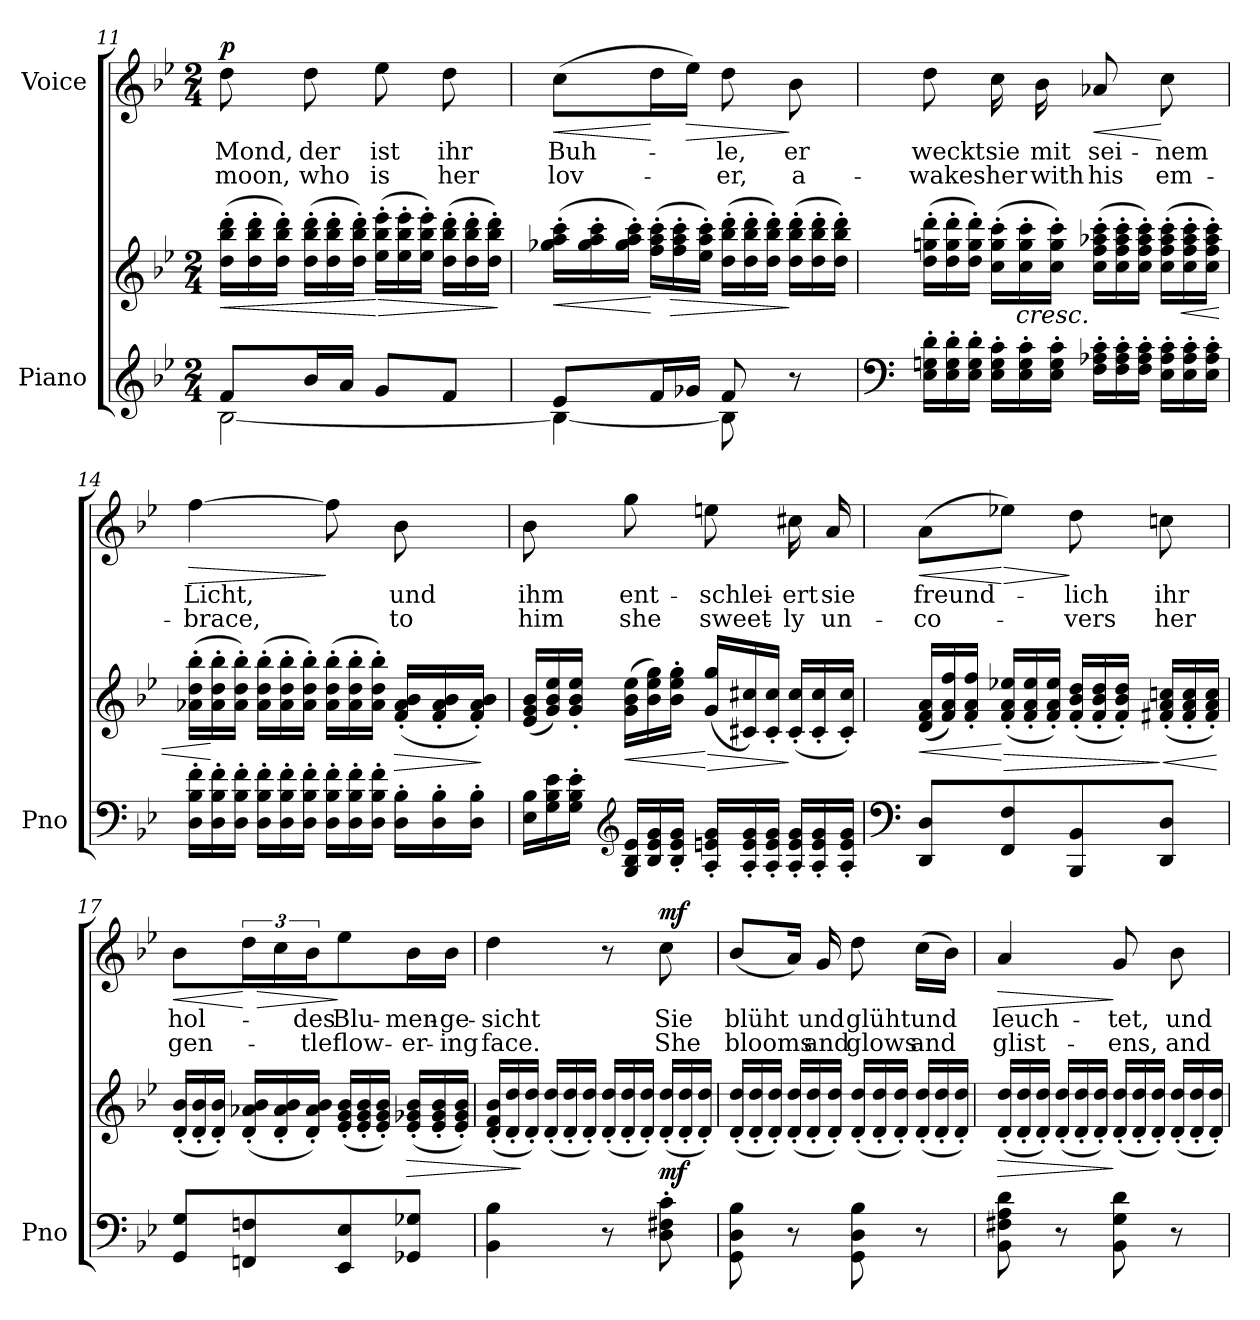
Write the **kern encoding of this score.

**kern	**kern	**dynam	**kern	**text	**text	**dynam
*part2	*part2	*part2	*part1	*part1	*part1	*part1
*staff3	*staff2	*staff2/3	*staff1	*staff1	*staff1	*staff1
*I"Piano	*	*	*I"Voice	*	*	*
*I'Pno	*	*	*	*	*	*
!!LO:LB:g=z
*clefG2	*clefG2	*	*clefG2	*	*	*
*k[b-e-]	*k[b-e-]	*	*k[b-e-]	*	*	*
*M2/4	*M2/4	*	*M2/4	*	*	*
=11	=11	=11	=11	=11	=11	=11
*^	*	*	*	*	*	*
*	*	*Xtuplet	*	*	*	*	*
!	!	!	!LO:HP:b	!	!LO:LY:b	!LO:LY:b	!LO:DY:a
8f/L	[2B-\	(24dd\' 24bb-\' 24ddd\'LL	<	8dd\	Mond,	moon,	p
.	.	24dd\' 24bb-\' 24ddd\'	.	.	.	.	.
.	.	24dd\' 24bb-\' 24ddd\'JJ)	.	.	.	.	.
!	!	!	!	!	!LO:LY:b	!LO:LY:b	!
16b-/L	.	(24dd\' 24bb-\' 24ddd\'LL	.	8dd\	der	who	.
.	.	24dd\' 24bb-\' 24ddd\'	.	.	.	.	.
16a/JJ	.	.	.	.	.	.	.
.	.	24dd\' 24bb-\' 24ddd\'JJ)	.	.	.	.	.
!	!	!	!LO:HP:n=1:b	!	!LO:LY:b	!LO:LY:b	!
8g/L	.	(24ee-\' 24bb-\' 24eee-\'LL	[ >	8ee-\	ist	is	.
.	.	24ee-\' 24bb-\' 24eee-\'	.	.	.	.	.
.	.	24ee-\' 24bb-\' 24eee-\'JJ)	.	.	.	.	.
!	!	!	!	!	!LO:LY:b	!LO:LY:b	!
8f/J	.	(24dd\' 24bb-\' 24ddd\'LL	.	8dd\	ihr	her	.
.	.	24dd\' 24bb-\' 24ddd\'	.	.	.	.	.
.	.	24dd\' 24bb-\' 24ddd\'JJ)	.	.	.	.	.
*v	*v	*	*	*	*	*	*
.	.	]	.	.	.	.
!!LO:LB:g=z
=12	=12	=12	=12	=12	=12	=12
*^	*	*	*	*	*	*
!	!	!	!LO:HP:b	!	!LO:LY:b	!LO:LY:b	!LO:HP:b
8e-/L	4B-\_	(24gg-X\' 24aa\' 24ccc\'LL	<	(8cc\L	Buh-	lov-	<
.	.	24gg-\' 24aa\' 24ccc\'	.	.	.	.	.
.	.	24gg-\' 24aa\' 24ccc\'JJ)	.	.	.	.	.
16f/L	.	(24ff\' 24aa\' 24ccc\'LL	[	16dd\L	.	.	[
!	!	!	!LO:HP:b	!	!	!	!
.	.	24ff\' 24aa\' 24ccc\'	>	.	.	.	.
!	!	!	!	!	!	!	!LO:HP:b
16g-X/JJ	.	.	.	16ee-\JJ)	.	.	>
.	.	24ee-\' 24aa\' 24ccc\'JJ)	.	.	.	.	.
!	!	!	!	!	!LO:LY:b	!LO:LY:b	!
8f/	8B-\]	(24dd\' 24bb-\' 24ddd\'LL	.	8dd\	-le,	-er,	.
.	.	24dd\' 24bb-\' 24ddd\'	.	.	.	.	.
.	.	24dd\' 24bb-\' 24ddd\'JJ)	.	.	.	.	.
!	!	!	!	!	!LO:LY:b	!LO:LY:b	!
8r	8ryy	(24dd\' 24bb-\' 24ddd\'LL	]	8b-\	er	a-	]
.	.	24dd\' 24bb-\' 24ddd\'	.	.	.	.	.
.	.	24dd\' 24bb-\' 24ddd\'JJ)	.	.	.	.	.
*v	*v	*	*	*	*	*	*
=13	=13	=13	=13	=13	=13	=13
*clefF4	*	*	*	*	*	*
*Xtuplet	*	*	*	*	*	*
!	!	!	!	!LO:LY:b	!LO:LY:b	!
24E-\' 24Gn\' 24d\'LL	(24dd\' 24ggn\' 24ddd\'LL	.	8dd\	weckt	-wakes	.
24E-\' 24G\' 24d\'	24dd\' 24gg\' 24ddd\'	.	.	.	.	.
24E-\' 24G\' 24d\'JJ	24dd\' 24gg\' 24ddd\'JJ)	.	.	.	.	.
!	!	!	!	!LO:LY:b	!LO:LY:b	!
24E-\' 24G\' 24c\'LL	(24cc\' 24gg\' 24ccc\'LL	.	16cc\	sie	her	.
!	!LO:TX:b:i:t=cresc.	!	!	!	!	!
24E-\' 24G\' 24c\'	24cc\' 24gg\' 24ccc\'	.	.	.	.	.
!	!	!	!	!LO:LY:b	!LO:LY:b	!
.	.	.	16b-\	mit	with	.
24E-\' 24G\' 24c\'JJ	24cc\' 24gg\' 24ccc\'JJ)	.	.	.	.	.
!	!	!	!	!LO:LY:b	!LO:LY:b	!LO:HP:b
24F\' 24A-X\' 24c\'LL	(24cc\' 24ff\' 24aa-X\' 24ccc\'LL	.	8a-X/	sei-	his	<
24F\' 24A-\' 24c\'	24cc\' 24ff\' 24aa-\' 24ccc\'	.	.	.	.	.
24F\' 24A-\' 24c\'JJ	24cc\' 24ff\' 24aa-\' 24ccc\'JJ)	.	.	.	.	.
!	!	!	!	!LO:LY:b	!LO:LY:b	!
24E-\' 24A-\' 24c\'LL	(24cc\' 24ff\' 24aa-\' 24ccc\'LL	.	8cc\	-nem	em-	[
!	!	!LO:HP:b	!	!	!	!
24E-\' 24A-\' 24c\'	24cc\' 24ff\' 24aa-\' 24ccc\'	<	.	.	.	.
24E-\' 24A-\' 24c\'JJ	24cc\' 24ff\' 24aa-\' 24ccc\'JJ)	.	.	.	.	.
!!LO:PB:g=z
=14	=14	=14	=14	=14	=14	=14
!	!	!	!	!LO:LY:b	!LO:LY:b	!LO:HP:b
24D\' 24B-\' 24f\'LL	(24a-X\' 24dd\' 24bb-\'LL	.	[4ff\	Licht,	-brace,	>
24D\' 24B-\' 24f\'	24a-\' 24dd\' 24bb-\'	[	.	.	.	.
24D\' 24B-\' 24f\'JJ	24a-\' 24dd\' 24bb-\'JJ)	.	.	.	.	.
24D\' 24B-\' 24f\'LL	(24a-\' 24dd\' 24bb-\'LL	.	.	.	.	.
24D\' 24B-\' 24f\'	24a-\' 24dd\' 24bb-\'	.	.	.	.	.
24D\' 24B-\' 24f\'JJ	24a-\' 24dd\' 24bb-\'JJ)	.	.	.	.	.
24D\' 24B-\' 24f\'LL	(24a-\' 24dd\' 24bb-\'LL	.	8ff\]	.	.	]
24D\' 24B-\' 24f\'	24a-\' 24dd\' 24bb-\'	.	.	.	.	.
24D\' 24B-\' 24f\'JJ	24a-\' 24dd\' 24bb-\'JJ)	.	.	.	.	.
!	!	!LO:HP:b	!	!LO:LY:b	!LO:LY:b	!
24D\' 24B-\'LL	(24f/' 24a-/' 24b-/'LL	>	8b-\	und	to	.
24D\' 24B-\'	24f/' 24a-/' 24b-/'	.	.	.	.	.
24D\' 24B-\'JJ	24f/' 24a-/' 24b-/'JJ)	.	.	.	.	.
.	.	]	.	.	.	.
!!LO:LB:g=z
=15	=15	=15	=15	=15	=15	=15
!	!	!	!	!LO:LY:b	!LO:LY:b	!
24E-\ 24B-\LL	(24e-/ 24g/ 24b-/LL	.	8b-\	ihm	him	.
24G\ 24B-\ 24e-\	24g/ 24b-/ 24ee-/)	.	.	.	.	.
24G\' 24B-\' 24e-\'JJ	24g/' 24b-/' 24ee-/'JJ	.	.	.	.	.
*clefG2	*	*	*	*	*	*
!	!	!LO:HP:b	!	!LO:LY:b	!LO:LY:b	!
24G/ 24B-/ 24e-/LL	(24g\ 24b-\ 24ee-\LL	<	8gg\	ent-	she	.
24B-/ 24e-/ 24g/	24b-\ 24ee-\ 24gg\)	.	.	.	.	.
24B-/' 24e-/' 24g/'JJ	24b-\' 24ee-\' 24gg\'JJ	.	.	.	.	.
!	!	!LO:HP:n=1:b	!	!LO:LY:b	!LO:LY:b	!
24A/' 24en/' 24g/'LL	(24g/ 24gg/LL	[ >	8een\	-schlei-	sweet-	.
24A/' 24e/' 24g/'	24c#X/ 24cc#X/)	.	.	.	.	.
24A/' 24e/' 24g/'JJ	24c#/' 24cc#/'JJ	.	.	.	.	.
!	!	!	!	!LO:LY:b	!LO:LY:b	!
24A/' 24e/' 24g/'LL	(24c#/' 24cc#/'LL	]	16cc#X\	-ert	-ly	.
24A/' 24e/' 24g/'	24c#/' 24cc#/'	.	.	.	.	.
!	!	!	!	!LO:LY:b	!LO:LY:b	!
.	.	.	16a/	sie	un-	.
24A/' 24e/' 24g/'JJ	24c#/' 24cc#/'JJ)	.	.	.	.	.
=16	=16	=16	=16	=16	=16	=16
*clefF4	*	*	*	*	*	*
!	!	!LO:HP:b	!	!LO:LY:b	!LO:LY:b	!LO:HP:b
8DD/ 8D/L	(24d/ 24f/ 24a/LL	<	(8a\L	freund-	-co-	<
.	24f/ 24a/ 24ff/)	.	.	.	.	.
.	24f/' 24a/' 24ff/'JJ	.	.	.	.	.
!	!	!LO:HP:n=1:b	!	!	!	!LO:HP:n=1:b
8FF/ 8F/	(24f/' 24a/' 24ee-X/'LL	[ >	8ee-X\J)	.	.	[ >
.	24f/' 24a/' 24ee-/'	.	.	.	.	.
.	24f/' 24a/' 24ee-/'JJ)	.	.	.	.	.
!	!	!	!	!LO:LY:b	!LO:LY:b	!
8BBB-/ 8BB-/	(24f/' 24b-/' 24dd/'LL	.	8dd\	-lich	-vers	]
.	24f/' 24b-/' 24dd/'	.	.	.	.	.
.	24f/' 24b-/' 24dd/'JJ)	.	.	.	.	.
!	!	!LO:HP:n=1:b	!	!LO:LY:b	!LO:LY:b	!
8DD/ 8D/J	(24f#X/' 24a/' 24ccn/'LL	] <	8ccn\	ihr	her	.
.	24f#/' 24a/' 24cc/'	.	.	.	.	.
.	24f#/' 24a/' 24cc/'JJ)	.	.	.	.	.
.	.	[	.	.	.	.
!!LO:LB:g=z
=17	=17	=17	=17	=17	=17	=17
!	!	!	!	!LO:LY:b	!LO:LY:b	!LO:HP:b
8GG/ 8G/L	(24d/' 24b-/'LL	.	8b-\L	hol-	gen-	<
.	24d/' 24b-/'	.	.	.	.	.
.	24d/' 24b-/'JJ)	.	.	.	.	.
8FFn/ 8Fn/	(24d/' 24a-X/' 24b-/'LL	.	24dd\L	.	.	[
!	!	!	!	!	!	!LO:HP:b
.	24d/' 24a-/' 24b-/'	.	24cc\JJ	.	.	>
!	!	!	!	!LO:LY:b	!LO:LY:b	!
.	24d/' 24a-/' 24b-/'JJ)	.	24b-\	-des	-tle	.
!	!	!	!	!LO:LY:b	!LO:LY:b	!
8EE-/ 8E-/	(24e-/' 24g/' 24b-/'LL	.	8ee-\	Blu-	flow-	]
.	24e-/' 24g/' 24b-/'	.	.	.	.	.
.	24e-/' 24g/' 24b-/'JJ)	.	.	.	.	.
!	!	!LO:HP:b	!	!LO:LY:b	!LO:LY:b	!
8GG-X/ 8G-X/J	(24e-/' 24g-X/' 24b-/'LL	>	16b-\	-men-	-er-	.
.	24e-/' 24g-/' 24b-/'	.	.	.	.	.
!	!	!	!	!LO:LY:b	!LO:LY:b	!
.	.	.	16b-\	-ge-	-ing	.
.	24e-/' 24g-/' 24b-/'JJ)	.	.	.	.	.
!!LO:LB:g=z
=18	=18	=18	=18	=18	=18	=18
!	!	!	!	!LO:LY:b	!LO:LY:b	!
4BB-\ 4B-\	(24d/' 24f/' 24b-/'LL	.	4dd\	-sicht	face.	.
.	24d/' 24dd/'	.	.	.	.	.
.	24d/' 24dd/'JJ)	]	.	.	.	.
.	(24d/' 24dd/'LL	.	.	.	.	.
.	24d/' 24dd/'	.	.	.	.	.
.	24d/' 24dd/'JJ)	.	.	.	.	.
8r	(24d/' 24dd/'LL	.	8r	.	.	.
.	24d/' 24dd/'	.	.	.	.	.
.	24d/' 24dd/'JJ)	.	.	.	.	.
!	!	!LO:DY:b	!	!LO:LY:b	!LO:LY:b	!LO:DY:a
8D\' 8F#X\' 8c\'	(24d/' 24dd/'LL	mf	8cc\	Sie	She	mf
.	24d/' 24dd/'	.	.	.	.	.
.	24d/' 24dd/'JJ)	.	.	.	.	.
=19	=19	=19	=19	=19	=19	=19
!	!	!	!	!LO:LY:b	!LO:LY:b	!
8GG\ 8D\ 8B-\	(24d/' 24dd/'LL	.	(8b-/L	blüht	blooms	.
.	24d/' 24dd/'	.	.	.	.	.
.	24d/' 24dd/'JJ)	.	.	.	.	.
8r	(24d/' 24dd/'LL	.	16a/Jk)	.	.	.
.	24d/' 24dd/'	.	.	.	.	.
!	!	!	!	!LO:LY:b	!LO:LY:b	!
.	.	.	16g/	und	and	.
.	24d/' 24dd/'JJ)	.	.	.	.	.
!	!	!	!	!LO:LY:b	!LO:LY:b	!
8GG\ 8D\ 8B-\	(24d/' 24dd/'LL	.	8dd\	glüht	glows	.
.	24d/' 24dd/'	.	.	.	.	.
.	24d/' 24dd/'JJ)	.	.	.	.	.
!	!	!	!	!LO:LY:b	!LO:LY:b	!
8r	(24d/' 24dd/'LL	.	(16cc\LL	und	and	.
.	24d/' 24dd/'	.	.	.	.	.
.	.	.	16b-\JJ)	.	.	.
.	24d/' 24dd/'JJ)	.	.	.	.	.
!!LO:PB:g=z
=20	=20	=20	=20	=20	=20	=20
!	!	!LO:HP:b	!	!LO:LY:b	!LO:LY:b	!LO:HP:b
8BB-\ 8F#X\ 8A\ 8d\	(24d/' 24dd/'LL	>	4a/	leuch-	glist-	>
.	24d/' 24dd/'	.	.	.	.	.
.	24d/' 24dd/'JJ)	.	.	.	.	.
8r	(24d/' 24dd/'LL	.	.	.	.	.
.	24d/' 24dd/'	.	.	.	.	.
.	24d/' 24dd/'JJ)	.	.	.	.	.
!	!	!	!	!LO:LY:b	!LO:LY:b	!
8BB-\ 8G\ 8d\	(24d/' 24dd/'LL	]	8g/	-tet,	-ens,	]
.	24d/' 24dd/'	.	.	.	.	.
.	24d/' 24dd/'JJ)	.	.	.	.	.
!	!	!	!	!LO:LY:b	!LO:LY:b	!
8r	(24d/' 24dd/'LL	.	8b-\	und	and	.
.	24d/' 24dd/'	.	.	.	.	.
.	24d/' 24dd/'JJ)	.	.	.	.	.
=	=	=	=	=	=	=
*-	*-	*-	*-	*-	*-	*-
